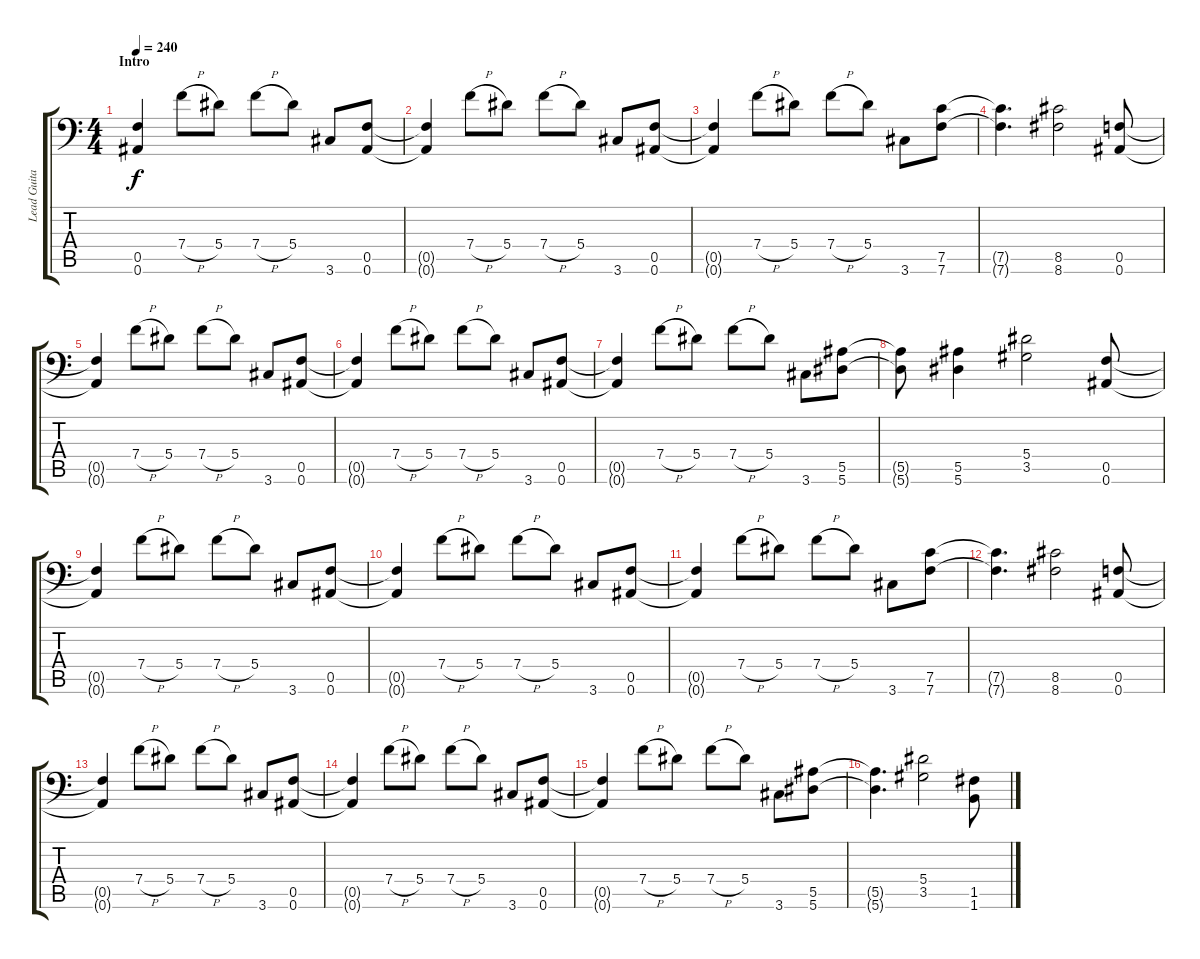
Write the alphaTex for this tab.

\track ("Lead Guitar" "Lead Guita") {instrument distortionguitar}
\staff {score tabs}
\tuning (C4 G3 Eb3 Bb2 F2 Bb1) {hide}
\ts (4 4)
\section ("" "Intro")
\tempo 240
\clef f4
\ks c
(0.5 0.6).4{dy f instrument distortionguitar} 7.4{h}.8 5.4.8 7.4{h}.8 5.4.8 3.6.8 (0.5 0.6).8 |
(0.5{t} 0.6{t}).4 7.4{h}.8 5.4.8 7.4{h}.8 5.4.8 3.6.8 (0.5 0.6).8 |
(0.5{t} 0.6{t}).4 7.4{h}.8 5.4.8 7.4{h}.8 5.4.8 3.6.8 (7.5 7.6).8 |
(7.5{t} 7.6{t}).4{d} (8.5 8.6).2 (0.5 0.6).8 |
(0.5{t} 0.6{t}).4 7.4{h}.8 5.4.8 7.4{h}.8 5.4.8 3.6.8 (0.5 0.6).8 |
(0.5{t} 0.6{t}).4 7.4{h}.8 5.4.8 7.4{h}.8 5.4.8 3.6.8 (0.5 0.6).8 |
(0.5{t} 0.6{t}).4 7.4{h}.8 5.4.8 7.4{h}.8 5.4.8 3.6.8 (5.5 5.6).8 |
(5.5{t} 5.6{t}).8 (5.5 5.6).4 (5.4 3.5).2 (0.5 0.6).8 |
(0.5{t} 0.6{t}).4 7.4{h}.8 5.4.8 7.4{h}.8 5.4.8 3.6.8 (0.5 0.6).8 |
(0.5{t} 0.6{t}).4 7.4{h}.8 5.4.8 7.4{h}.8 5.4.8 3.6.8 (0.5 0.6).8 |
(0.5{t} 0.6{t}).4 7.4{h}.8 5.4.8 7.4{h}.8 5.4.8 3.6.8 (7.5 7.6).8 |
(7.5{t} 7.6{t}).4{d} (8.5 8.6).2 (0.5 0.6).8 |
(0.5{t} 0.6{t}).4 7.4{h}.8 5.4.8 7.4{h}.8 5.4.8 3.6.8 (0.5 0.6).8 |
(0.5{t} 0.6{t}).4 7.4{h}.8 5.4.8 7.4{h}.8 5.4.8 3.6.8 (0.5 0.6).8 |
(0.5{t} 0.6{t}).4 7.4{h}.8 5.4.8 7.4{h}.8 5.4.8 3.6.8 (5.5 5.6).8 |
(5.5{t} 5.6{t}).4{d} (5.4 3.5).2 (1.5 1.6).8
